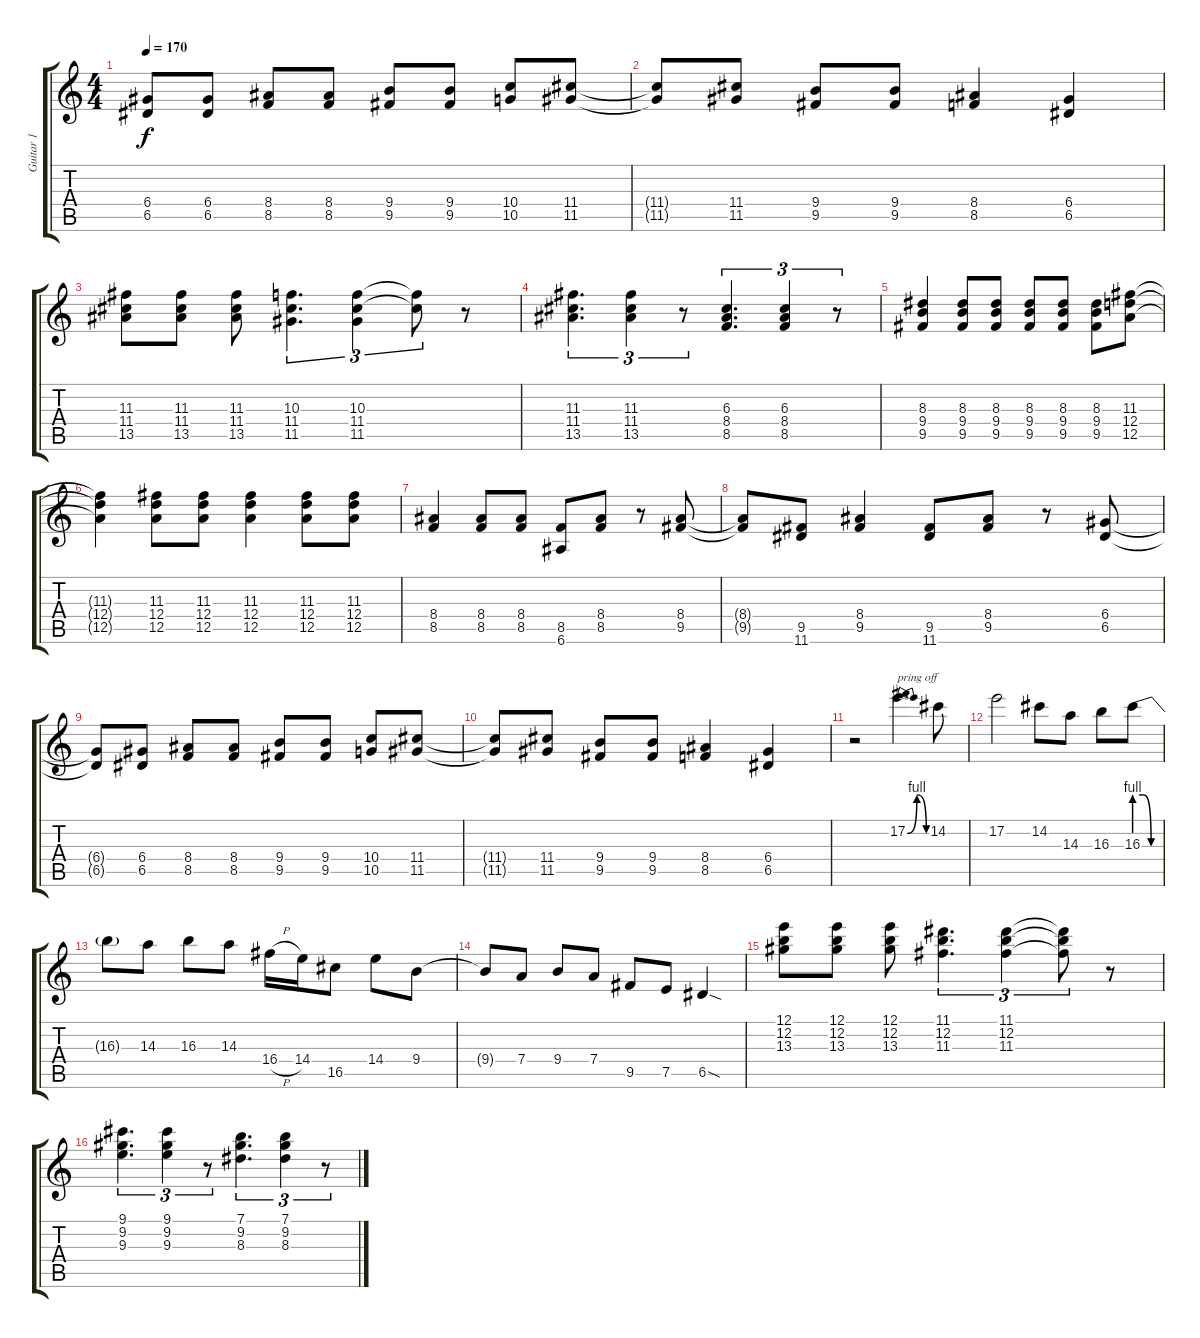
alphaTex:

\track ("Guitar 1" "Guitar 1") {instrument distortionguitar}
\staff {score tabs}
\tuning (E4 B3 G3 D3 A2 E2) {hide}
\ts (4 4)
\tempo 170
\clef g2
\ks c
(6.4{t} 6.5{t}).8{dy f} (6.4 6.5).8 (8.4 8.5).8 (8.4 8.5).8 (9.4 9.5).8 (9.4 9.5).8 (10.4 10.5).8 (11.4 11.5).8 |
(11.4{t} 11.5{t}).8 (11.4 11.5).8 (9.4 9.5).8 (9.4 9.5).8 (8.4 8.5).4 (6.4 6.5).4 |
(11.3 11.4 13.5).8 (11.3 11.4 13.5).8 (11.3 11.4 13.5).8 (10.3 11.4 11.5).4{d tu (3 2)} (10.3 11.4 11.5).4{tu (3 2)} (10.3{t} 11.4{t}).8{tu (3 2)} r.8 |
(11.3 11.4 13.5).4{d tu (3 2)} (11.3 11.4 13.5).4{tu (3 2)} r.8{tu (3 2)} (6.3 8.4 8.5).4{d tu (3 2)} (6.3 8.4 8.5).4{tu (3 2)} r.8{tu (3 2)} |
(8.3 9.4 9.5).4 (8.3 9.4 9.5).8 (8.3 9.4 9.5).8 (8.3 9.4 9.5).8 (8.3 9.4 9.5).8 (8.3 9.4 9.5).8 (11.3 12.4 12.5).8 |
(11.3{t} 12.4{t} 12.5{t}).4 (11.3 12.4 12.5).8 (11.3 12.4 12.5).8 (11.3 12.4 12.5).4 (11.3 12.4 12.5).8 (11.3 12.4 12.5).8 |
(8.4 8.5).4 (8.4 8.5).8 (8.4 8.5).8 (8.5 6.6).8 (8.4 8.5).8 r.8 (8.4 9.5).8 |
(8.4{t} 9.5{t}).8 (9.5 11.6).8 (8.4 9.5).4 (9.5 11.6).8 (8.4 9.5).8 r.8 (6.4 6.5).8 |
(6.4{t} 6.5{t}).8 (6.4 6.5).8 (8.4 8.5).8 (8.4 8.5).8 (9.4 9.5).8 (9.4 9.5).8 (10.4 10.5).8 (11.4 11.5).8 |
(11.4{t} 11.5{t}).8 (11.4 11.5).8 (9.4 9.5).8 (9.4 9.5).8 (8.4 8.5).4 (6.4 6.5).4 |
r.2{volume 16 balance 9} 17.2{be (bendrelease 0 0 15 4 30 4 60 0)}.4{d txt "pring off"} 14.2.8 |
17.2.2 14.2.8 14.3.8 16.3.8 16.3{be (custom 0 4 20 4 40 0 60 0)}.8 |
16.3{t}.8 14.3.8 16.3.8 14.3.8 16.4{h}.16 14.4.16 16.5.8 14.4.8 9.4.8 |
9.4{t}.8 7.4.8 9.4.8 7.4.8 9.5.8 7.5.8 6.5{sod}.4 |
(12.1 12.2 13.3).8{volume 12} (12.1 12.2 13.3).8 (12.1 12.2 13.3).8 (11.1 12.2 11.3).4{d tu (3 2)} (11.1 12.2 11.3).4{tu (3 2)} (11.1{t} 12.2{t} 11.3{t}).8{tu (3 2)} r.8 |
(9.1 9.2 9.3).4{d tu (3 2)} (9.1 9.2 9.3).4{tu (3 2)} r.8{tu (3 2)} (7.1 9.2 8.3).4{d tu (3 2)} (7.1 9.2 8.3).4{tu (3 2)} r.8{tu (3 2)}
